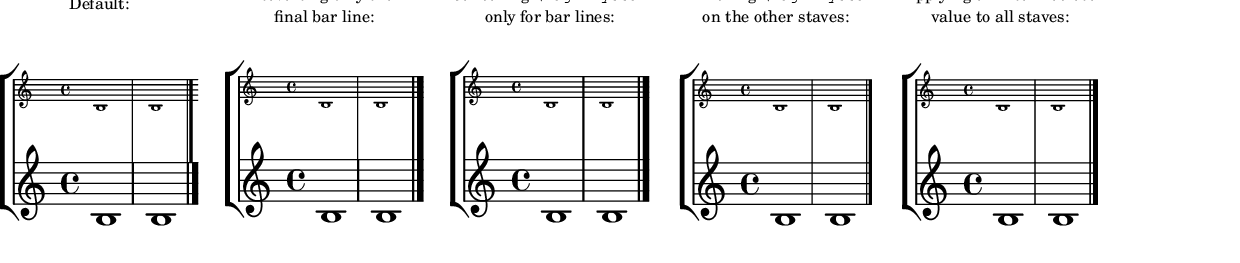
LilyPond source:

%% Generated by lilypond-book
%% Options: [exampleindent=10.16\mm,indent=0\mm,line-width=160\mm,paper-height=845.047\pt,paper-width=597.508\pt,papersize='(cons (* 597.508 pt) (* 845.047 pt))]
\include "lilypond-book-preamble.ly"


% ****************************************************************
% Start cut-&-pastable-section
% ****************************************************************

#(ly:set-option 'eps-box-padding 3.000000)



\paper {
  #(set-paper-size '(cons (* 597.508 pt) (* 845.047 pt)))
  indent = 0\mm
  line-width = 160\mm
  % offset the left padding, also add 1mm as lilypond creates cropped
  % images with a little space on the right
  line-width = #(- line-width (* mm  3.000000) (* mm 1))
}

\layout {
  
}




% ****************************************************************
% ly snippet:
% ****************************************************************
\sourcefilename "snippets/reconciliating-bar-lines-thickness-when-staves-are-of-different-sizes-todo-duplicates-snippet-in-documentation-en-notation-spacing.itely.ly"
\sourcefileline 0
%% DO NOT EDIT this file manually; it was automatically
%% generated from the LilyPond Wiki
%% (https://wiki.lilypond.community).
%%
%% Make any changes in the Wiki itself, or in
%% `Documentation/snippets/new/`, then run
%% `scripts/auxiliar/makelsr.pl`.
%%
%% This file is in the public domain.

\version "2.24.0"

\header {
  categories = "Correction wanted, Spacing, Staff notation"

  texidoc = "
A regularly occurring problem in ensemble or chamber music scores,
particularly with piano, is that when some of the staves are printed in
a smaller size, their bar lines do not not match those of larger
staves. This may become particularly egregious for closing double bar
lines, as demonstrated here.

There are different solutions, which all involve correcting some of the
properties overridden by the @code{\\magnifyStaff} command: namely,
@code{kern} @code{thick-thickness} and @code{hair-thickness} (the
latter of which also governs ordinary bar lines). These are properties
of the @code{BarLine} graphical object (@qq{@emph{grob}}), which resides
in the @code{Staff} context.

This can be done by using either the @code{\\revert} command, or more
advanced commands such as @code{revert-props}. Alternatively, some
effects of @code{\\magnifyStaff} may be replicated on other staves
through the @code{scale-props} command, which may be used to harmonize
all bar lines either to their appearance on the smallest staves, or to
some intermediate value.
"

  doctitle = "Reconciliating bar lines thickness when staves are of different sizes (TODO duplicates snippet in Documentation/en/notation/spacing.itely)"
} % begin verbatim


%% This snippet relies on some internal commands that are not part of the
%% most common and stable syntax generally recommended to regular users.

\markup \fontsize #-3 {
  \center-column {
    \vspace #0.3
    Default:
    \vspace #1.7
    \score {
      \new StaffGroup <<
        \new Staff \with {
          \magnifyStaff #1/2
        } { b1 b \bar "|."}
        \new Staff { b b }
      >>
    }
  }
  \hspace #2
  \center-column {
    "Reverting only the"
    "final bar line:"
    \vspace #1.2
    \score {
      \new StaffGroup <<
        \new Staff \with {
          \magnifyStaff #1/2
        } {
          b1 b
          \revert Staff.BarLine.thick-thickness
          \revert Staff.BarLine.hair-thickness
          \revert Staff.BarLine.kern
          \bar "|."
        }
        \new Staff { b b }
      >>
    }
  }
  \hspace #2
  \center-column {
    \line {Cancelling \typewriter "\magnifyStaff"}
    "only for bar lines:"
    \vspace #1.1
    \score {
      \new StaffGroup <<
        \new Staff \with {
          \magnifyStaff #1/2
          #(revert-props 'magnifyStaff 0
                         '((BarLine thick-thickness)
                           (BarLine hair-thickness)
                           (BarLine kern)))
        } { b1 b \bar "|."}
        \new Staff { b b }
      >>
    }
  }
  \hspace #2
  \center-column {
    \line {Mimicking \typewriter "\magnifyStaff"}
    "on the other staves:"
    \vspace #1.3
    \score {
      \new StaffGroup <<
        \new Staff \with {
          \magnifyStaff #1/2
        } { b1 b \bar "|." }
        \new Staff \with {
          #(scale-props 'magnifyStaff 1/2 #t
                        '((BarLine thick-thickness)
                          (BarLine hair-thickness)
                          (BarLine kern)))
        } { b b }
      >>
    }
  }
  \hspace #2
  \center-column {
    "Applying an intermediate"
    "value to all staves:"
    \vspace #1.3
    \score {
      \new StaffGroup <<
        \new Staff \with {
          \magnifyStaff #1/2
          #(scale-props 'magnifyStaff 3/2 #t
                        '((BarLine thick-thickness)
                          (BarLine hair-thickness)
                          (BarLine kern)))
        } { b1 b \bar "|." }
        \new Staff \with {
          #(scale-props 'magnifyStaff 3/4 #t
                        '((BarLine thick-thickness)
                          (BarLine hair-thickness)
                          (BarLine kern)))
        } { b b }
      >>
    }
  }
}
\layout { indent = 0 }



% ****************************************************************
% end ly snippet
% ****************************************************************
